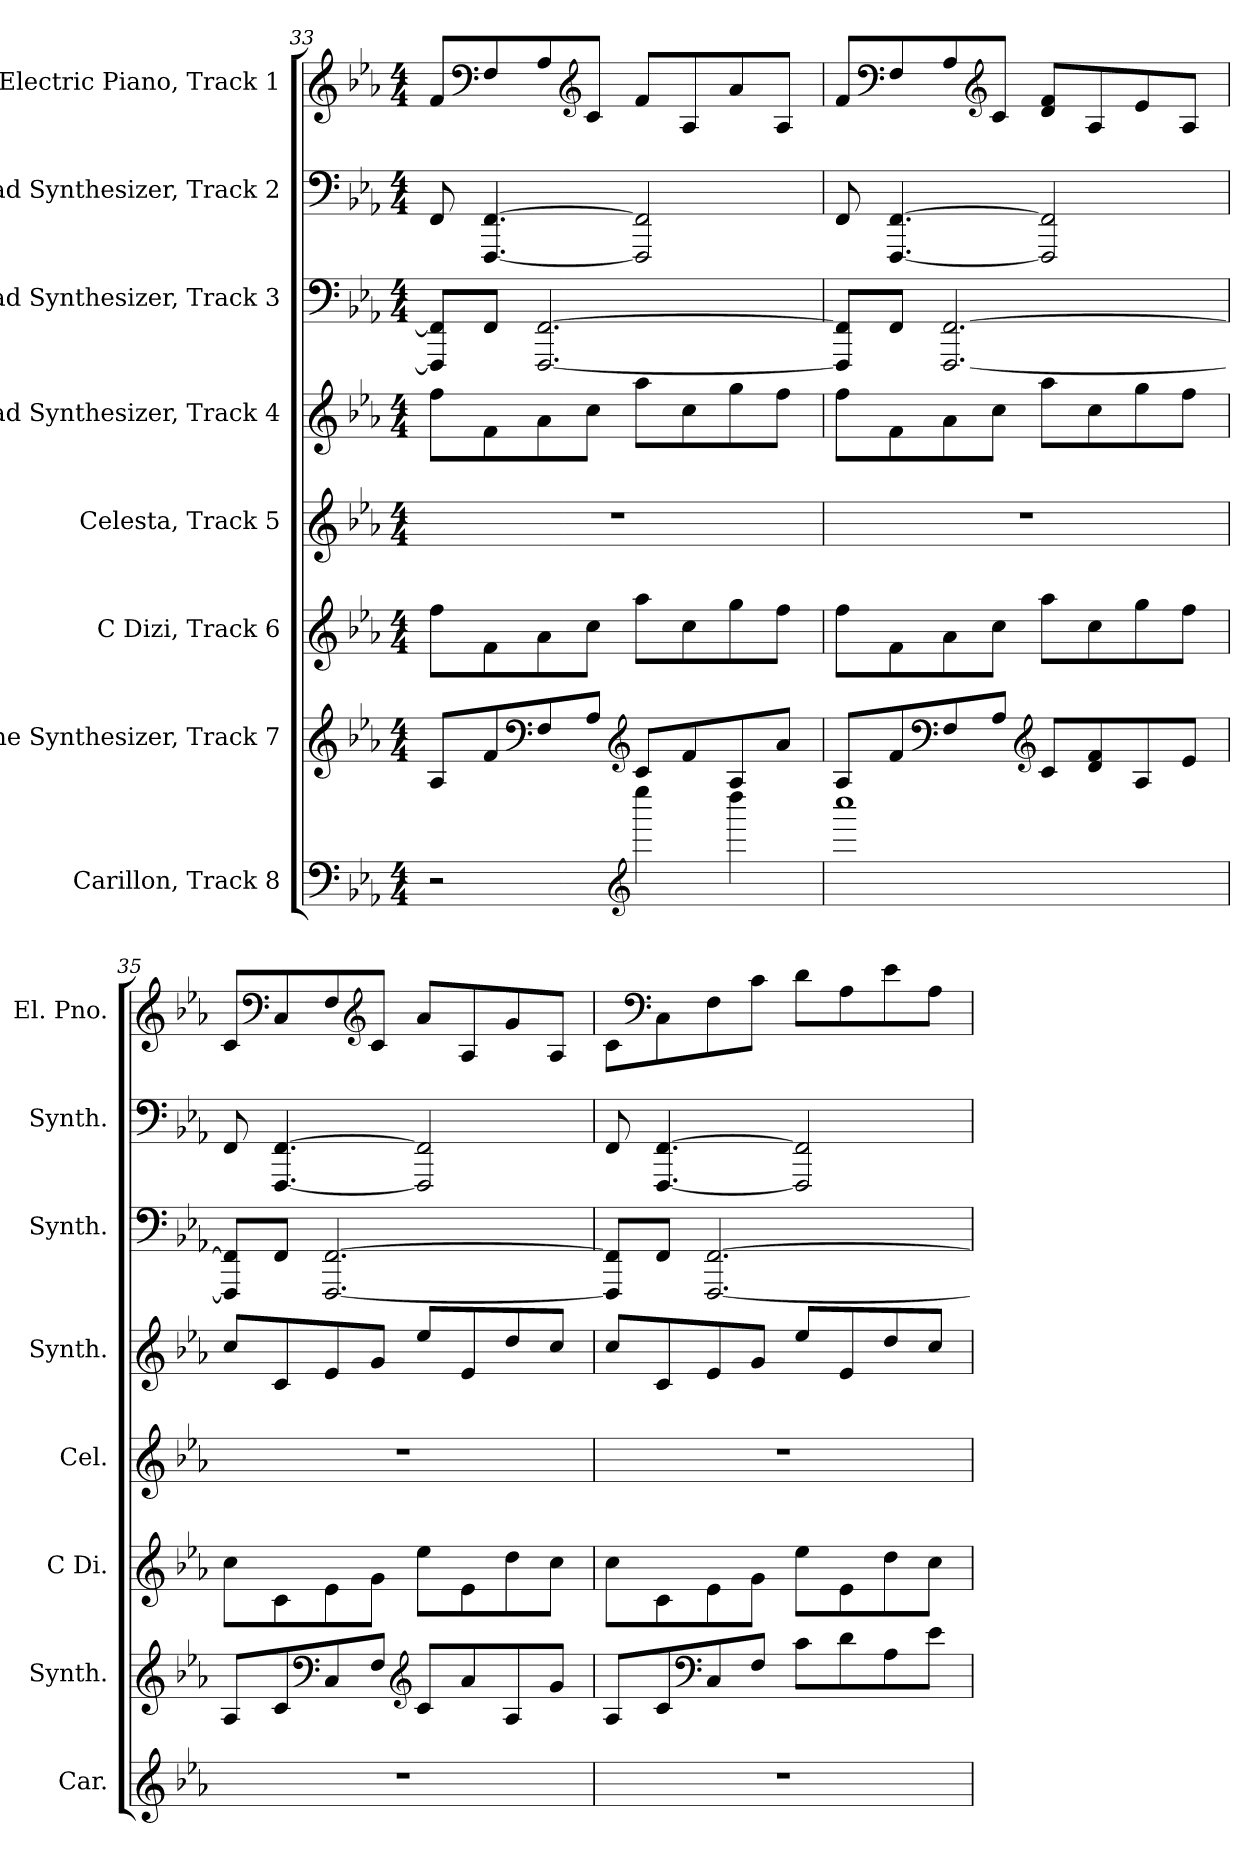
**kern	**kern	**kern	**kern	**kern	**kern	**kern	**kern
*part8	*part7	*part6	*part5	*part4	*part3	*part2	*part1
*staff8	*staff7	*staff6	*staff5	*staff4	*staff3	*staff2	*staff1
*I"Carillon, Track 8	*I"Sine Synthesizer, Track 7	*I"C Dizi, Track 6	*I"Celesta, Track 5	*I"Pad Synthesizer, Track 4	*I"Pad Synthesizer, Track 3	*I"Pad Synthesizer, Track 2	*I"Electric Piano, Track 1
*I'Car.	*I'Synth.	*I'C Di.	*I'Cel.	*I'Synth.	*I'Synth.	*I'Synth.	*I'El. Pno.
!!LO:PB:g=z
*clefF4	*clefG2	*clefG2	*clefG2	*clefG2	*clefF4	*clefF4	*clefG2
*	*	*ITrd-7c-12	*ITrd-7c-12	*	*	*	*
*k[b-e-a-]	*k[b-e-a-]	*k[b-e-a-]	*k[b-e-a-]	*k[b-e-a-]	*k[b-e-a-]	*k[b-e-a-]	*k[b-e-a-]
*M4/4	*M4/4	*M4/4	*M4/4	*M4/4	*M4/4	*M4/4	*M4/4
=33	=33	=33	=33	=33	=33	=33	=33
2r	8A-/L	8fff\L	1r	8ff\L	8FFF/] 8FF/]L	8FF/	8f/L
*	*	*	*	*	*	*	*clefF4
.	8f/	8ff\	.	8f\	8FF/J	[4.FFF/ [4.FF/	8F/
*	*clefF4	*	*	*	*	*	*
.	8F/	8aa-\	.	8a-\	[2.FFF/ [2.FF/	.	8A-/
*	*	*	*	*	*	*	*clefG2
.	8A-/J	8ccc\J	.	8cc\J	.	.	8c/J
*clefG2	*clefG2	*	*	*	*	*	*
4eeee-\	8c/L	8aaa-\L	.	8aa-\L	.	2FFF/] 2FF/]	8f/L
.	8f/	8ccc\	.	8cc\	.	.	8A-/
4dddd\	8A-/	8ggg\	.	8gg\	.	.	8a-/
.	8a-/J	8fff\J	.	8ff\J	.	.	8A-/J
=34	=34	=34	=34	=34	=34	=34	=34
1cccc	8A-/L	8fff\L	1r	8ff\L	8FFF/] 8FF/]L	8FF/	8f/L
*	*	*	*	*	*	*	*clefF4
.	8f/	8ff\	.	8f\	8FF/J	[4.FFF/ [4.FF/	8F/
*	*clefF4	*	*	*	*	*	*
.	8F/	8aa-\	.	8a-\	[2.FFF/ [2.FF/	.	8A-/
*	*	*	*	*	*	*	*clefG2
.	8A-/J	8ccc\J	.	8cc\J	.	.	8c/J
*	*clefG2	*	*	*	*	*	*
.	8c/L	8aaa-\L	.	8aa-\L	.	2FFF/] 2FF/]	8d/ 8f/L
.	8d/ 8f/	8ccc\	.	8cc\	.	.	8A-/
.	8A-/	8ggg\	.	8gg\	.	.	8e-/
.	8e-/J	8fff\J	.	8ff\J	.	.	8A-/J
!!LO:PB:g=z
=35	=35	=35	=35	=35	=35	=35	=35
1r	8A-/L	8ccc\L	1r	8cc/L	8FFF/] 8FF/]L	8FF/	8c/L
*	*	*	*	*	*	*	*clefF4
.	8c/	8cc\	.	8c/	8FF/J	[4.FFF/ [4.FF/	8C/
*	*clefF4	*	*	*	*	*	*
.	8C/	8ee-\	.	8e-/	[2.FFF/ [2.FF/	.	8F/
*	*	*	*	*	*	*	*clefG2
.	8F/J	8gg\J	.	8g/J	.	.	8c/J
*	*clefG2	*	*	*	*	*	*
.	8c/L	8eee-\L	.	8ee-/L	.	2FFF/] 2FF/]	8a-/L
.	8a-/	8ee-\	.	8e-/	.	.	8A-/
.	8A-/	8ddd\	.	8dd/	.	.	8g/
.	8g/J	8ccc\J	.	8cc/J	.	.	8A-/J
=36	=36	=36	=36	=36	=36	=36	=36
1r	8A-/L	8ccc\L	1r	8cc/L	8FFF/] 8FF/]L	8FF/	8c\L
*	*	*	*	*	*	*	*clefF4
.	8c/	8cc\	.	8c/	8FF/J	[4.FFF/ [4.FF/	8C\
*	*clefF4	*	*	*	*	*	*
.	8C/	8ee-\	.	8e-/	[2.FFF/ [2.FF/	.	8F\
.	8F/J	8gg\J	.	8g/J	.	.	8c\J
.	8c\L	8eee-\L	.	8ee-/L	.	2FFF/] 2FF/]	8d\L
.	8d\	8ee-\	.	8e-/	.	.	8A-\
.	8A-\	8ddd\	.	8dd/	.	.	8e-\
.	8e-\J	8ccc\J	.	8cc/J	.	.	8A-\J
=	=	=	=	=	=	=	=
*-	*-	*-	*-	*-	*-	*-	*-
